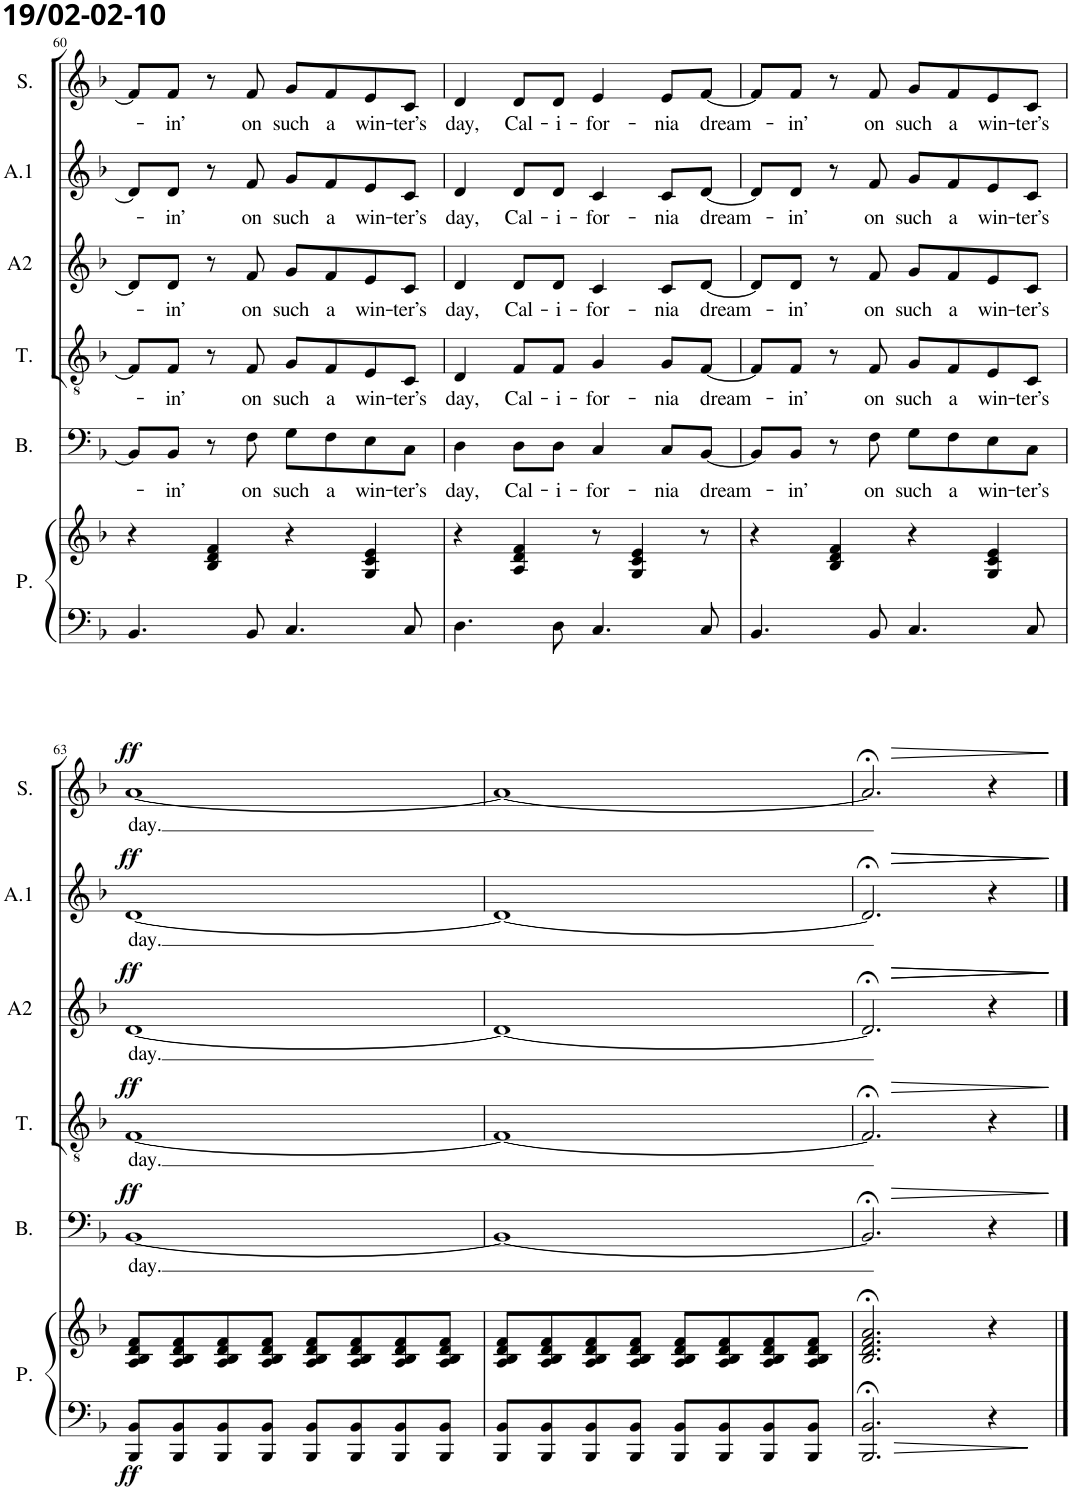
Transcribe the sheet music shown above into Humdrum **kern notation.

**kern	**kern	**dynam	**kern	**text	**dynam	**kern	**text	**dynam	**kern	**text	**dynam	**kern	**text	**dynam	**kern	**text	**dynam
*part6	*part6	*part6	*part5	*part5	*part5	*part4	*part4	*part4	*part3	*part3	*part3	*part2	*part2	*part2	*part1	*part1	*part1
*staff7	*staff6	*staff6/7	*staff5	*staff5	*staff5	*staff4	*staff4	*staff4	*staff3	*staff3	*staff3	*staff2	*staff2	*staff2	*staff1	*staff1	*staff1
*I"Piano	*	*	*I"Bas	*	*	*I"Tenor	*	*	*I"Alt 2	*	*	*I"Alt 1	*	*	*I"Sopraan	*	*
*I'P.	*	*	*I'B.	*	*	*I'T.	*	*	*I'A2	*	*	*I'A.1	*	*	*I'S.	*	*
!!LO:PB:g=z
*clefF4	*clefG2	*	*clefF4	*	*	*clefGv2	*	*	*clefG2	*	*	*clefG2	*	*	*clefG2	*	*
*	*	*	*	*	*	*	*	*	*	*	*	*	*	*	*Trd1c2	*	*
*k[b-]	*k[b-]	*	*k[b-]	*	*	*k[b-]	*	*	*k[b-]	*	*	*k[b-]	*	*	*k[b-]	*	*
*M2/2	*M2/2	*	*M2/2	*	*	*M2/2	*	*	*M2/2	*	*	*M2/2	*	*	*M2/2	*	*
*met(c|)	*met(c|)	*	*met(c|)	*	*	*met(c|)	*	*	*met(c|)	*	*	*met(c|)	*	*	*met(c|)	*	*
=60	=60	=60	=60	=60	=60	=60	=60	=60	=60	=60	=60	=60	=60	=60	=60	=60	=60
4.BB-/	4r	.	8BB-/L]	.	.	8F/L]	.	.	8d/L]	.	.	8d/L]	.	.	8f/L]	.	.
!	!	!	!	!LO:LY:b	!	!	!LO:LY:b	!	!	!LO:LY:b	!	!	!LO:LY:b	!	!	!LO:LY:b	!
.	.	.	8BB-/J	-in’	.	8F/J	-in’	.	8d/J	-in’	.	8d/J	-in’	.	8f/J	-in’	.
.	4B-/ 4d/ 4f/	.	8r	.	.	8r	.	.	8r	.	.	8r	.	.	8r	.	.
!	!	!	!	!LO:LY:b	!	!	!LO:LY:b	!	!	!LO:LY:b	!	!	!LO:LY:b	!	!	!LO:LY:b	!
8BB-/	.	.	8F\	on	.	8F/	on	.	8f/	on	.	8f/	on	.	8f/	on	.
!	!	!	!	!LO:LY:b	!	!	!LO:LY:b	!	!	!LO:LY:b	!	!	!LO:LY:b	!	!	!LO:LY:b	!
4.C/	4r	.	8G\L	such	.	8G/L	such	.	8g/L	such	.	8g/L	such	.	8g/L	such	.
!	!	!	!	!LO:LY:b	!	!	!LO:LY:b	!	!	!LO:LY:b	!	!	!LO:LY:b	!	!	!LO:LY:b	!
.	.	.	8F\	a	.	8F/	a	.	8f/	a	.	8f/	a	.	8f/	a	.
!	!	!	!	!LO:LY:b	!	!	!LO:LY:b	!	!	!LO:LY:b	!	!	!LO:LY:b	!	!	!LO:LY:b	!
.	4G/ 4c/ 4e/	.	8E\	win-	.	8E/	win-	.	8e/	win-	.	8e/	win-	.	8e/	win-	.
!	!	!	!	!LO:LY:b	!	!	!LO:LY:b	!	!	!LO:LY:b	!	!	!LO:LY:b	!	!	!LO:LY:b	!
8C/	.	.	8C\J	-ter’s	.	8C/J	-ter’s	.	8c/J	-ter’s	.	8c/J	-ter’s	.	8c/J	-ter’s	.
=61	=61	=61	=61	=61	=61	=61	=61	=61	=61	=61	=61	=61	=61	=61	=61	=61	=61
!	!	!	!	!LO:LY:b	!	!	!LO:LY:b	!	!	!LO:LY:b	!	!	!LO:LY:b	!	!	!LO:LY:b	!
4.D\	4r	.	4D\	day,	.	4D/	day,	.	4d/	day,	.	4d/	day,	.	4d/	day,	.
!	!	!	!	!LO:LY:b	!	!	!LO:LY:b	!	!	!LO:LY:b	!	!	!LO:LY:b	!	!	!LO:LY:b	!
.	4A/ 4d/ 4f/	.	8D\L	Cal-	.	8F/L	Cal-	.	8d/L	Cal-	.	8d/L	Cal-	.	8d/L	Cal-	.
!	!	!	!	!LO:LY:b	!	!	!LO:LY:b	!	!	!LO:LY:b	!	!	!LO:LY:b	!	!	!LO:LY:b	!
8D\	.	.	8D\J	-i-	.	8F/J	-i-	.	8d/J	-i-	.	8d/J	-i-	.	8d/J	-i-	.
!	!	!	!	!LO:LY:b	!	!	!LO:LY:b	!	!	!LO:LY:b	!	!	!LO:LY:b	!	!	!LO:LY:b	!
4.C/	8r	.	4C/	-for-	.	4G/	-for-	.	4c/	-for-	.	4c/	-for-	.	4e/	-for-	.
.	4G/ 4c/ 4e/	.	.	.	.	.	.	.	.	.	.	.	.	.	.	.	.
!	!	!	!	!LO:LY:b	!	!	!LO:LY:b	!	!	!LO:LY:b	!	!	!LO:LY:b	!	!	!LO:LY:b	!
.	.	.	8C/L	-nia	.	8G/L	-nia	.	8c/L	-nia	.	8c/L	-nia	.	8e/L	-nia	.
!	!	!	!	!LO:LY:b	!	!	!LO:LY:b	!	!	!LO:LY:b	!	!	!LO:LY:b	!	!	!LO:LY:b	!
8C/	8r	.	[8BB-/J	dream-	.	[8F/J	dream-	.	[8d/J	dream-	.	[8d/J	dream-	.	[8f/J	dream-	.
=62	=62	=62	=62	=62	=62	=62	=62	=62	=62	=62	=62	=62	=62	=62	=62	=62	=62
4.BB-/	4r	.	8BB-/L]	.	.	8F/L]	.	.	8d/L]	.	.	8d/L]	.	.	8f/L]	.	.
!	!	!	!	!LO:LY:b	!	!	!LO:LY:b	!	!	!LO:LY:b	!	!	!LO:LY:b	!	!	!LO:LY:b	!
.	.	.	8BB-/J	-in’	.	8F/J	-in’	.	8d/J	-in’	.	8d/J	-in’	.	8f/J	-in’	.
.	4B-/ 4d/ 4f/	.	8r	.	.	8r	.	.	8r	.	.	8r	.	.	8r	.	.
!	!	!	!	!LO:LY:b	!	!	!LO:LY:b	!	!	!LO:LY:b	!	!	!LO:LY:b	!	!	!LO:LY:b	!
8BB-/	.	.	8F\	on	.	8F/	on	.	8f/	on	.	8f/	on	.	8f/	on	.
!	!	!	!	!LO:LY:b	!	!	!LO:LY:b	!	!	!LO:LY:b	!	!	!LO:LY:b	!	!	!LO:LY:b	!
4.C/	4r	.	8G\L	such	.	8G/L	such	.	8g/L	such	.	8g/L	such	.	8g/L	such	.
!	!	!	!	!LO:LY:b	!	!	!LO:LY:b	!	!	!LO:LY:b	!	!	!LO:LY:b	!	!	!LO:LY:b	!
.	.	.	8F\	a	.	8F/	a	.	8f/	a	.	8f/	a	.	8f/	a	.
!	!	!	!	!LO:LY:b	!	!	!LO:LY:b	!	!	!LO:LY:b	!	!	!LO:LY:b	!	!	!LO:LY:b	!
.	4G/ 4c/ 4e/	.	8E\	win-	.	8E/	win-	.	8e/	win-	.	8e/	win-	.	8e/	win-	.
!	!	!	!	!LO:LY:b	!	!	!LO:LY:b	!	!	!LO:LY:b	!	!	!LO:LY:b	!	!	!LO:LY:b	!
8C/	.	.	8C\J	-ter’s	.	8C/J	-ter’s	.	8c/J	-ter’s	.	8c/J	-ter’s	.	8c/J	-ter’s	.
!!LO:LB:g=z
=63	=63	=63	=63	=63	=63	=63	=63	=63	=63	=63	=63	=63	=63	=63	=63	=63	=63
!	!	!LO:DY:b=2	!	!LO:LY:b	!LO:DY:a	!	!LO:LY:b	!LO:DY:a	!	!LO:LY:b	!LO:DY:a	!	!LO:LY:b	!LO:DY:a	!	!LO:LY:b	!LO:DY:a
8BBB-/ 8BB-/L	8A/ 8B-/ 8d/ 8f/L	ff	[1BB-	day.	ff	[1F	day.	ff	[1d	day.	ff	[1d	day.	ff	[1a	day.	ff
8BBB-/ 8BB-/	8A/ 8B-/ 8d/ 8f/	.	.	.	.	.	.	.	.	.	.	.	.	.	.	.	.
8BBB-/ 8BB-/	8A/ 8B-/ 8d/ 8f/	.	.	.	.	.	.	.	.	.	.	.	.	.	.	.	.
8BBB-/ 8BB-/J	8A/ 8B-/ 8d/ 8f/J	.	.	.	.	.	.	.	.	.	.	.	.	.	.	.	.
8BBB-/ 8BB-/L	8A/ 8B-/ 8d/ 8f/L	.	.	.	.	.	.	.	.	.	.	.	.	.	.	.	.
8BBB-/ 8BB-/	8A/ 8B-/ 8d/ 8f/	.	.	.	.	.	.	.	.	.	.	.	.	.	.	.	.
8BBB-/ 8BB-/	8A/ 8B-/ 8d/ 8f/	.	.	.	.	.	.	.	.	.	.	.	.	.	.	.	.
8BBB-/ 8BB-/J	8A/ 8B-/ 8d/ 8f/J	.	.	.	.	.	.	.	.	.	.	.	.	.	.	.	.
=64	=64	=64	=64	=64	=64	=64	=64	=64	=64	=64	=64	=64	=64	=64	=64	=64	=64
8BBB-/ 8BB-/L	8A/ 8B-/ 8d/ 8f/L	.	1BB-_	.	.	1F_	.	.	1d_	.	.	1d_	.	.	1a_	.	.
8BBB-/ 8BB-/	8A/ 8B-/ 8d/ 8f/	.	.	.	.	.	.	.	.	.	.	.	.	.	.	.	.
8BBB-/ 8BB-/	8A/ 8B-/ 8d/ 8f/	.	.	.	.	.	.	.	.	.	.	.	.	.	.	.	.
8BBB-/ 8BB-/J	8A/ 8B-/ 8d/ 8f/J	.	.	.	.	.	.	.	.	.	.	.	.	.	.	.	.
8BBB-/ 8BB-/L	8A/ 8B-/ 8d/ 8f/L	.	.	.	.	.	.	.	.	.	.	.	.	.	.	.	.
8BBB-/ 8BB-/	8A/ 8B-/ 8d/ 8f/	.	.	.	.	.	.	.	.	.	.	.	.	.	.	.	.
8BBB-/ 8BB-/	8A/ 8B-/ 8d/ 8f/	.	.	.	.	.	.	.	.	.	.	.	.	.	.	.	.
8BBB-/ 8BB-/J	8A/ 8B-/ 8d/ 8f/J	.	.	.	.	.	.	.	.	.	.	.	.	.	.	.	.
=65	=65	=65	=65	=65	=65	=65	=65	=65	=65	=65	=65	=65	=65	=65	=65	=65	=65
!	!	!	!	!	!LO:HP:b	!	!	!LO:HP:b	!	!	!LO:HP:b	!	!	!LO:HP:b	!	!	!LO:HP:b
2.BBB-/;< 2.BB-/;<	2.B-/;< 2.d/;< 2.f/;< 2.a/;<	.	2.BB-;</]	.	>	2.F;</]	.	>	2.d;</]	.	>	2.d;</]	.	>	2.a;</]	.	>
!	!	!	!	!	!	!	!	!	!	!	!LO:HP:b	!	!	!LO:HP:b	!	!	!
4r	4r	.	4r	.	.	4r	.	.	4r	.	>	4r	.	>	4r	.	.
.	.	.	.	.	]	.	.	]	.	.	] ]	.	.	] ]	.	.	]
==	==	==	==	==	==	==	==	==	==	==	==	==	==	==	==	==	==
*-	*-	*-	*-	*-	*-	*-	*-	*-	*-	*-	*-	*-	*-	*-	*-	*-	*-
